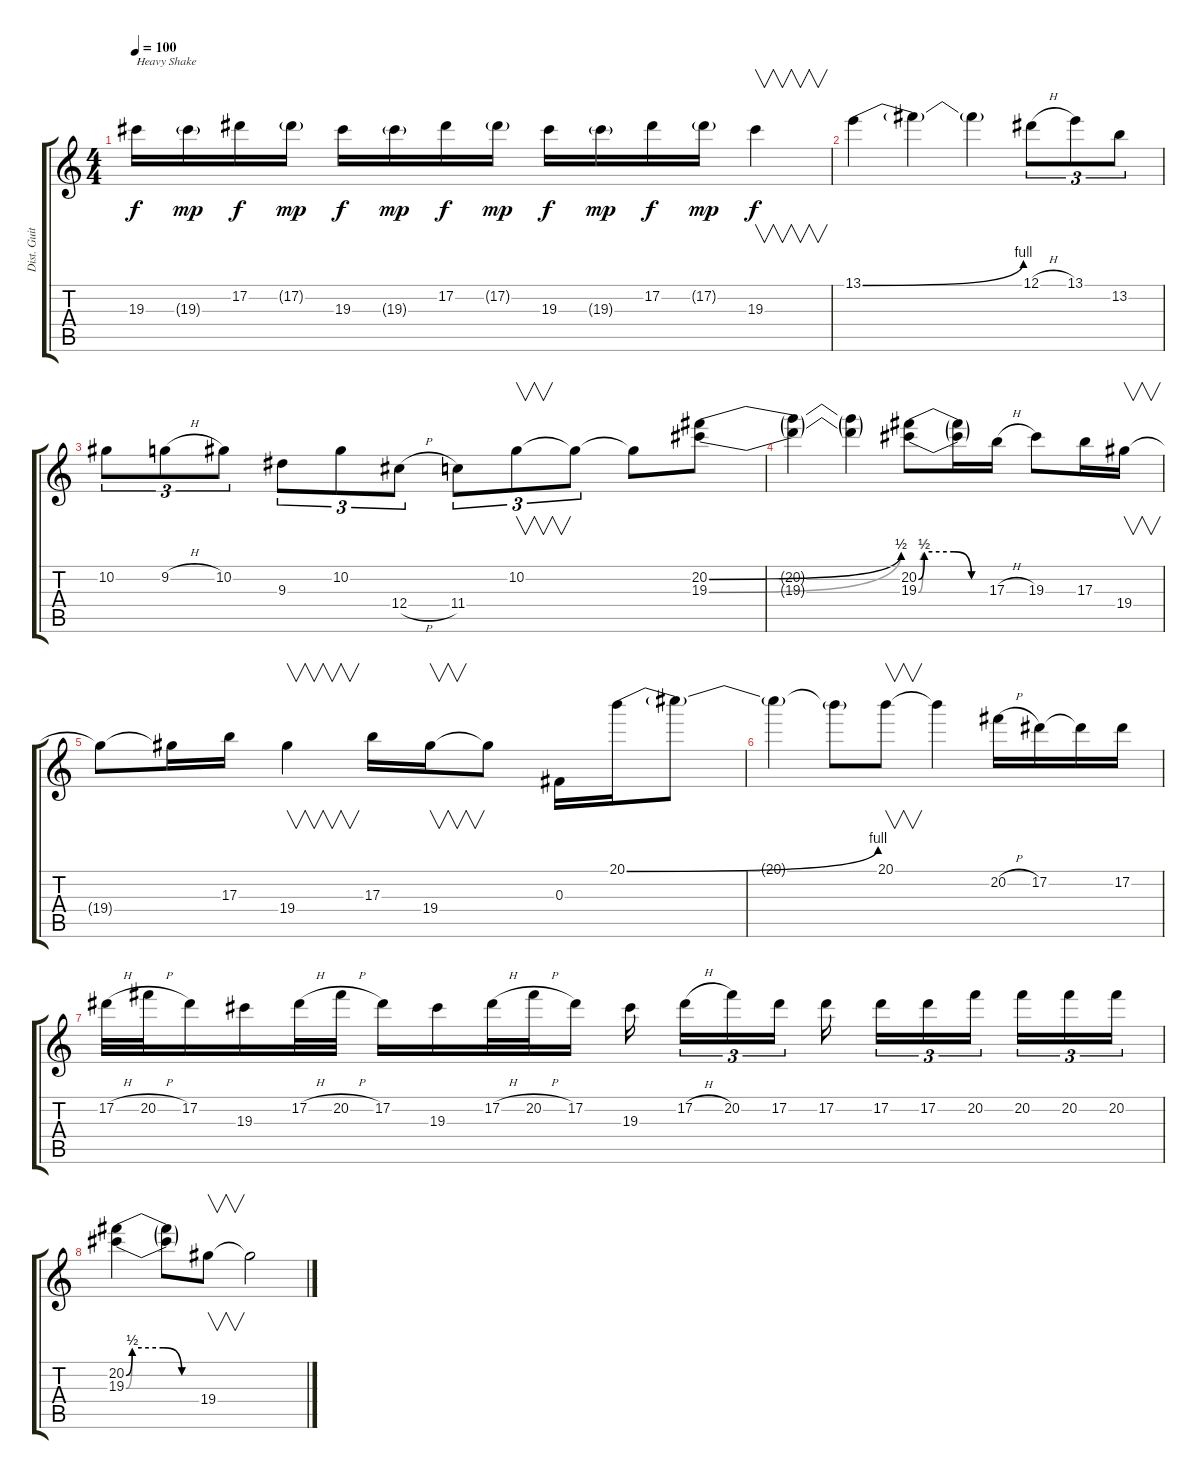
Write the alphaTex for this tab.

\track ("Dist. Guitar 1" "Dist. Guit") {instrument distortionguitar}
\staff {score tabs}
\tuning (Eb4 Bb3 Gb3 Db3 Ab2 Eb2) {hide}
\ts (4 4)
\tempo 100
\clef g2
\ks c
19.3.16{txt "Heavy Shake" dy f} 19.3{g}.16{dy mp} 17.2.16{dy f} 17.2{g}.16{dy mp} 19.3.16{dy f} 19.3{g}.16{dy mp} 17.2.16{dy f} 17.2{g}.16{dy mp} 19.3.16{dy f} 19.3{g}.16{dy mp} 17.2.16{dy f} 17.2{g}.16{dy mp} 19.3.4{v dy f} |
13.1{be (bend 0 0 60 4)}.4 13.1{t}.4 13.1{t}.4 12.1{h}.8{tu (3 2)} 13.1.8{tu (3 2)} 13.2.8{tu (3 2)} |
10.2.8{tu (3 2)} 9.2{h}.8{tu (3 2)} 10.2.8{tu (3 2)} 9.3.8{tu (3 2)} 10.2.8{tu (3 2)} 12.4{h}.8{tu (3 2)} 11.4.8{tu (3 2)} 10.2.8{v tu (3 2)} 10.2{t}.8{tu (3 2)} 10.2{t}.8 (20.2{be (bend 0 0 60 2)} 19.3{be (bend 0 0 60 2)}).8 |
(20.2{t} 19.3{t}).4 (20.2{t} 19.3{t}).4 (20.2{be (custom 0 0 5 2 30 2 45 0 60 0)} 19.3{be (custom 0 0 4 2 30 2 45 0 60 0)}).8 (20.2{t} 19.3{t}).16 17.3{h}.16 19.3.8 17.3.16 19.4.16{v} |
19.4{t}.8 19.4{t}.16 17.3.16 19.4.4{v} 17.3.16 19.4.16{v} 19.4{t}.8 0.3.16 20.1{be (bend 0 0 60 4)}.16 20.1{t}.8 |
20.1{t}.4 20.1{t}.8 20.1.8{v} 20.1{t}.4 20.2{h}.16 17.2.16 17.2{t}.16 17.2.16 |
17.2{h}.32 20.2{h}.32 17.2.16 19.3.16 17.2{h}.32 20.2{h}.32 17.2.16 19.3.16 17.2{h}.32 20.2{h}.32 17.2.16 19.3.16 17.2{h}.16{tu (3 2)} 20.2.16{tu (3 2)} 17.2.16{tu (3 2)} 17.2.16 17.2.16{tu (3 2)} 17.2.16{tu (3 2)} 20.2.16{tu (3 2)} 20.2.16{tu (3 2)} 20.2.16{tu (3 2)} 20.2.16{tu (3 2)} |
(20.2{be (custom 0 0 5 2 30 2 45 0 60 0)} 19.3{be (custom 0 0 5 2 30 2 45 0 60 0)}).4 (20.2{t} 19.3{t}).8 19.4.8{v} 19.4{t}.2
